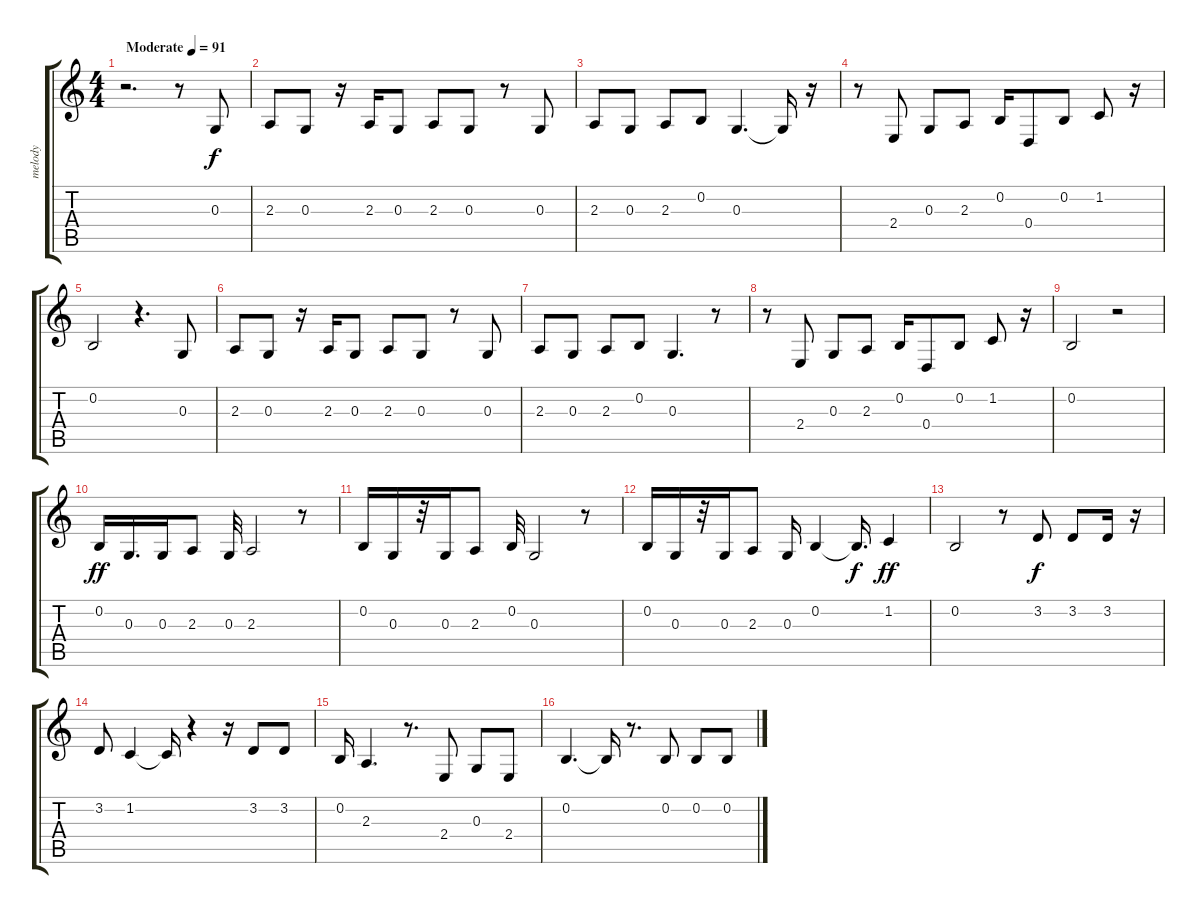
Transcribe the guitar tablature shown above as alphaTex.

\track ("melody" "melody") {instrument drawbarorgan}
\staff {score tabs}
\tuning (E4 B3 G3 D3 A2 E2) {hide}
\ts (4 4)
\tempo (91 "Moderate")
\clef g2
\ks c
r.2{d dy f instrument drawbarorgan} r.8 0.3.8 |
2.3.8 0.3.8 r.16 2.3.16 0.3.8 2.3.8 0.3.8 r.8 0.3.8 |
2.3.8 0.3.8 2.3.8 0.2.8 0.3.4{d} 0.3{t}.16 r.16 |
r.8 2.4.8 0.3.8 2.3.8 0.2.16 0.4.8 0.2.8 1.2.8 r.16 |
0.2.2 r.4{d} 0.3.8 |
2.3.8 0.3.8 r.16 2.3.16 0.3.8 2.3.8 0.3.8 r.8 0.3.8 |
2.3.8 0.3.8 2.3.8 0.2.8 0.3.4{d} r.8 |
r.8 2.4.8 0.3.8 2.3.8 0.2.16 0.4.8 0.2.8 1.2.8 r.16 |
0.2.2 r.2 |
0.2.16{dy ff} 0.3.16{d} 0.3.16 2.3.8 0.3.32 2.3.2 r.8 |
0.2.16 0.3.16 r.32 0.3.16 2.3.8 0.2.32 0.3.2 r.8 |
0.2.16 0.3.16 r.32 0.3.16 2.3.8 0.3.16 0.2.4 0.2{t}.16{d dy f} 1.2.4{dy ff} |
0.2.2 r.8 3.2.8{dy f} 3.2.8 3.2.16 r.16 |
3.2.8 1.2.4 1.2{t}.16 r.4 r.16 3.2.8 3.2.8 |
0.2.16 2.3.4{d} r.8{d} 2.4.8 0.3.8 2.4.8 |
0.2.4{d} 0.2{t}.16 r.8{d} 0.2.8 0.2.8 0.2.8
